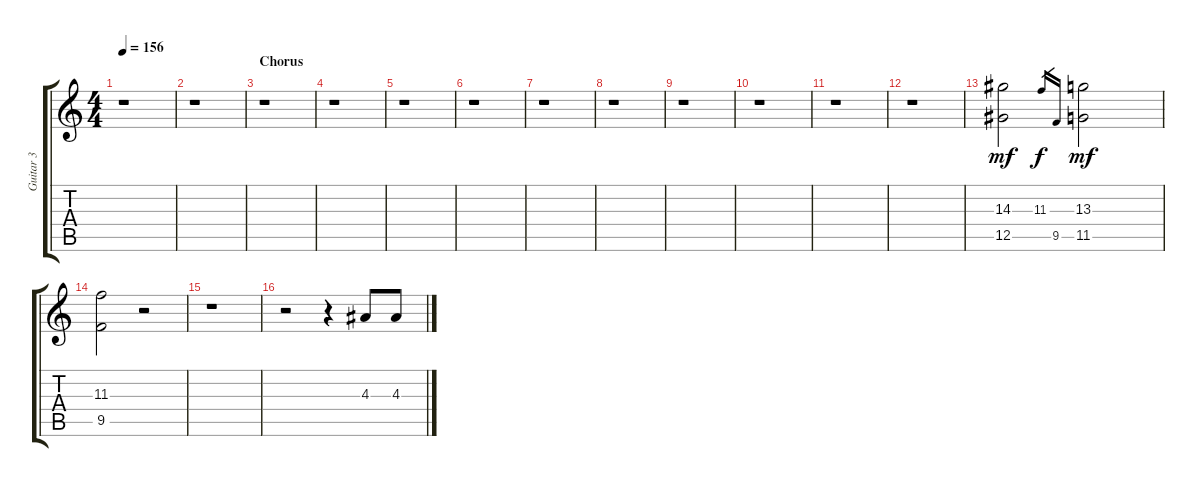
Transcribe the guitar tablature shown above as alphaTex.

\track ("Guitar 3" "Guitar 3") {instrument distortionguitar}
\staff {score tabs}
\tuning (Eb4 Bb3 Gb3 Db3 Ab2 Eb2) {hide}
\ts (4 4)
\tempo 156
\clef g2
\ks c
r.1{dy mf} |
r.1 |
\section ("" "Chorus")
r.1 |
r.1 |
r.1 |
r.1 |
r.1 |
r.1 |
r.1 |
r.1 |
r.1 |
r.1 |
(14.3 12.5).2 11.3.16{gr dy f} 9.5.16{gr} (13.3 11.5).2{dy mf} |
(11.3 9.5).2 r.2 |
r.1 |
r.2 r.4 4.3.8 4.3.8
